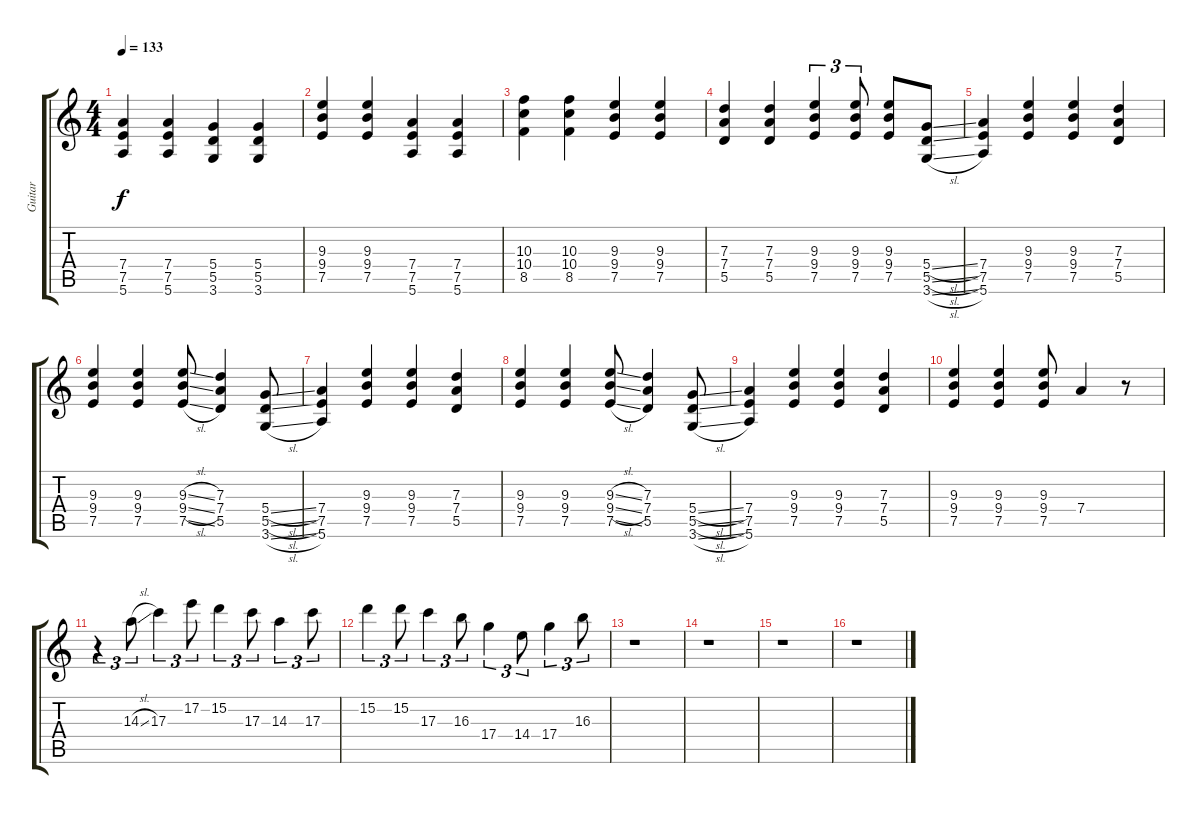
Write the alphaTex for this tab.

\track ("Guitar" "Guitar") {instrument electricguitarclean}
\staff {score tabs}
\tuning (E4 B3 G3 D3 A2 E2) {hide}
\ts (4 4)
\tempo 133
\clef g2
\ks c
(7.4 7.5 5.6).4{dy f} (7.4 7.5 5.6).4 (5.4 5.5 3.6).4 (5.4 5.5 3.6).4 |
(9.3 9.4 7.5).4 (9.3 9.4 7.5).4 (7.4 7.5 5.6).4 (7.4 7.5 5.6).4 |
(10.3 10.4 8.5).4 (10.3 10.4 8.5).4 (9.3 9.4 7.5).4 (9.3 9.4 7.5).4 |
(7.3 7.4 5.5).4 (7.3 7.4 5.5).4 (9.3 9.4 7.5).4{tu (3 2)} (9.3 9.4 7.5).8{tu (3 2)} (9.3 9.4 7.5).8 (5.4{sl} 5.5{sl} 3.6{sl}).8{volume 13} |
(7.4 7.5 5.6).4 (9.3 9.4 7.5).4 (9.3 9.4 7.5).4 (7.3 7.4 5.5).4 |
(9.3 9.4 7.5).4 (9.3 9.4 7.5).4 (9.3{sl} 9.4{sl} 7.5{sl}).8 (7.3 7.4 5.5).4 (5.4{sl} 5.5{sl} 3.6{sl}).8 |
(7.4 7.5 5.6).4 (9.3 9.4 7.5).4 (9.3 9.4 7.5).4 (7.3 7.4 5.5).4 |
(9.3 9.4 7.5).4 (9.3 9.4 7.5).4 (9.3{sl} 9.4{sl} 7.5{sl}).8 (7.3 7.4 5.5).4 (5.4{sl} 5.5{sl} 3.6{sl}).8 |
(7.4 7.5 5.6).4 (9.3 9.4 7.5).4 (9.3 9.4 7.5).4 (7.3 7.4 5.5).4 |
(9.3 9.4 7.5).4 (9.3 9.4 7.5).4 (9.3 9.4 7.5).8 7.4.4 r.8 |
r.4{tu (3 2)} 14.3{sl}.8{tu (3 2)} 17.3.4{tu (3 2)} 17.2.8{tu (3 2)} 15.2.4{tu (3 2)} 17.3.8{tu (3 2)} 14.3.4{tu (3 2)} 17.3.8{tu (3 2)} |
15.2.4{tu (3 2)} 15.2.8{tu (3 2)} 17.3.4{tu (3 2)} 16.3.8{tu (3 2)} 17.4.4{tu (3 2)} 14.4.8{tu (3 2)} 17.4.4{tu (3 2)} 16.3.8{tu (3 2)} |
r.1 |
r.1 |
r.1 |
r.1
